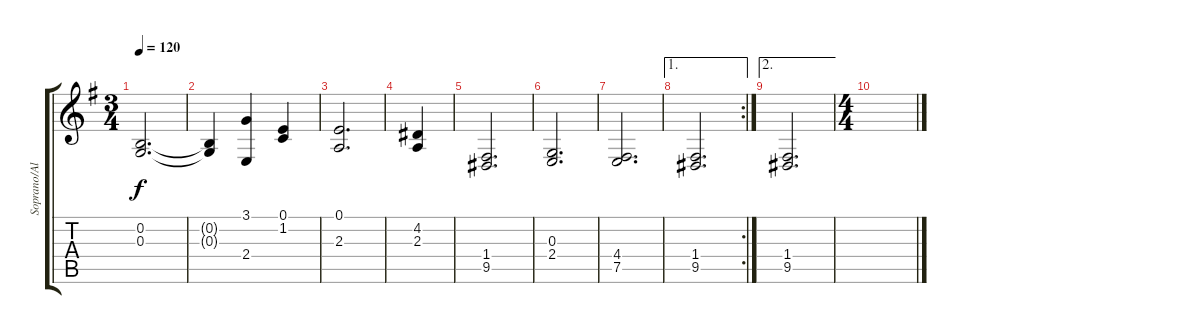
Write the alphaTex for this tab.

\track ("Soprano/Alto" "Soprano/Al") {instrument synthvoice}
\staff {score tabs}
\tuning (E4 B3 G3 D3 A2 E2) {hide}
\ts (3 4)
\tempo 120
\clef g2
\ks g
(0.2 0.3).2{d dy f} |
(0.2{t} 0.3{t}).4 (3.1 2.4).4 (0.1 1.2).4 |
(0.1 2.3).2{d} |
(4.2 2.3).4 |
(1.4 9.5).2{d} |
(0.3 2.4).2{d} |
(4.4 7.5).2{d} |
\ae 1
\rc 2
(1.4 9.5).2{d} |
\ae 2
(1.4 9.5).2{d} |
\ts (4 4)
